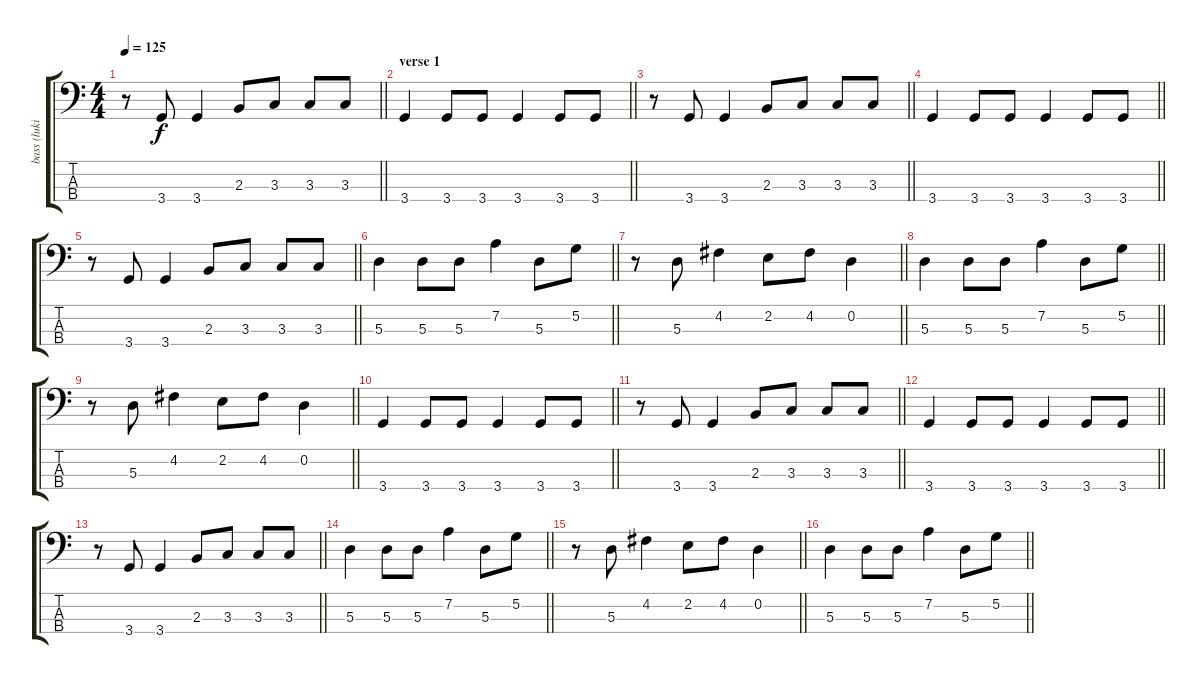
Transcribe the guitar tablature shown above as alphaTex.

\track ("bass (luki)" "bass (luki") {instrument electricbassfinger}
\staff {score tabs}
\tuning (G2 D2 A1 E1) {hide}
\ts (4 4)
\tempo 125
\clef f4
\barLineRight lightlight
\ks c
r.8{dy f} 3.4.8 3.4.4 2.3.8 3.3.8 3.3.8 3.3.8 |
\section ("" "verse 1")
\barLineRight lightlight
3.4.4 3.4.8 3.4.8 3.4.4 3.4.8 3.4.8 |
\barLineRight lightlight
r.8 3.4.8 3.4.4 2.3.8 3.3.8 3.3.8 3.3.8 |
\barLineRight lightlight
3.4.4 3.4.8 3.4.8 3.4.4 3.4.8 3.4.8 |
\barLineRight lightlight
r.8 3.4.8 3.4.4 2.3.8 3.3.8 3.3.8 3.3.8 |
\barLineRight lightlight
5.3.4 5.3.8 5.3.8 7.2.4 5.3.8 5.2.8 |
\barLineRight lightlight
r.8 5.3.8 4.2.4 2.2.8 4.2.8 0.2.4 |
\barLineRight lightlight
5.3.4 5.3.8 5.3.8 7.2.4 5.3.8 5.2.8 |
\barLineRight lightlight
r.8 5.3.8 4.2.4 2.2.8 4.2.8 0.2.4 |
\barLineRight lightlight
3.4.4 3.4.8 3.4.8 3.4.4 3.4.8 3.4.8 |
\barLineRight lightlight
r.8 3.4.8 3.4.4 2.3.8 3.3.8 3.3.8 3.3.8 |
\barLineRight lightlight
3.4.4 3.4.8 3.4.8 3.4.4 3.4.8 3.4.8 |
\barLineRight lightlight
r.8 3.4.8 3.4.4 2.3.8 3.3.8 3.3.8 3.3.8 |
\barLineRight lightlight
5.3.4 5.3.8 5.3.8 7.2.4 5.3.8 5.2.8 |
\barLineRight lightlight
r.8 5.3.8 4.2.4 2.2.8 4.2.8 0.2.4 |
\barLineRight lightlight
5.3.4 5.3.8 5.3.8 7.2.4 5.3.8 5.2.8
